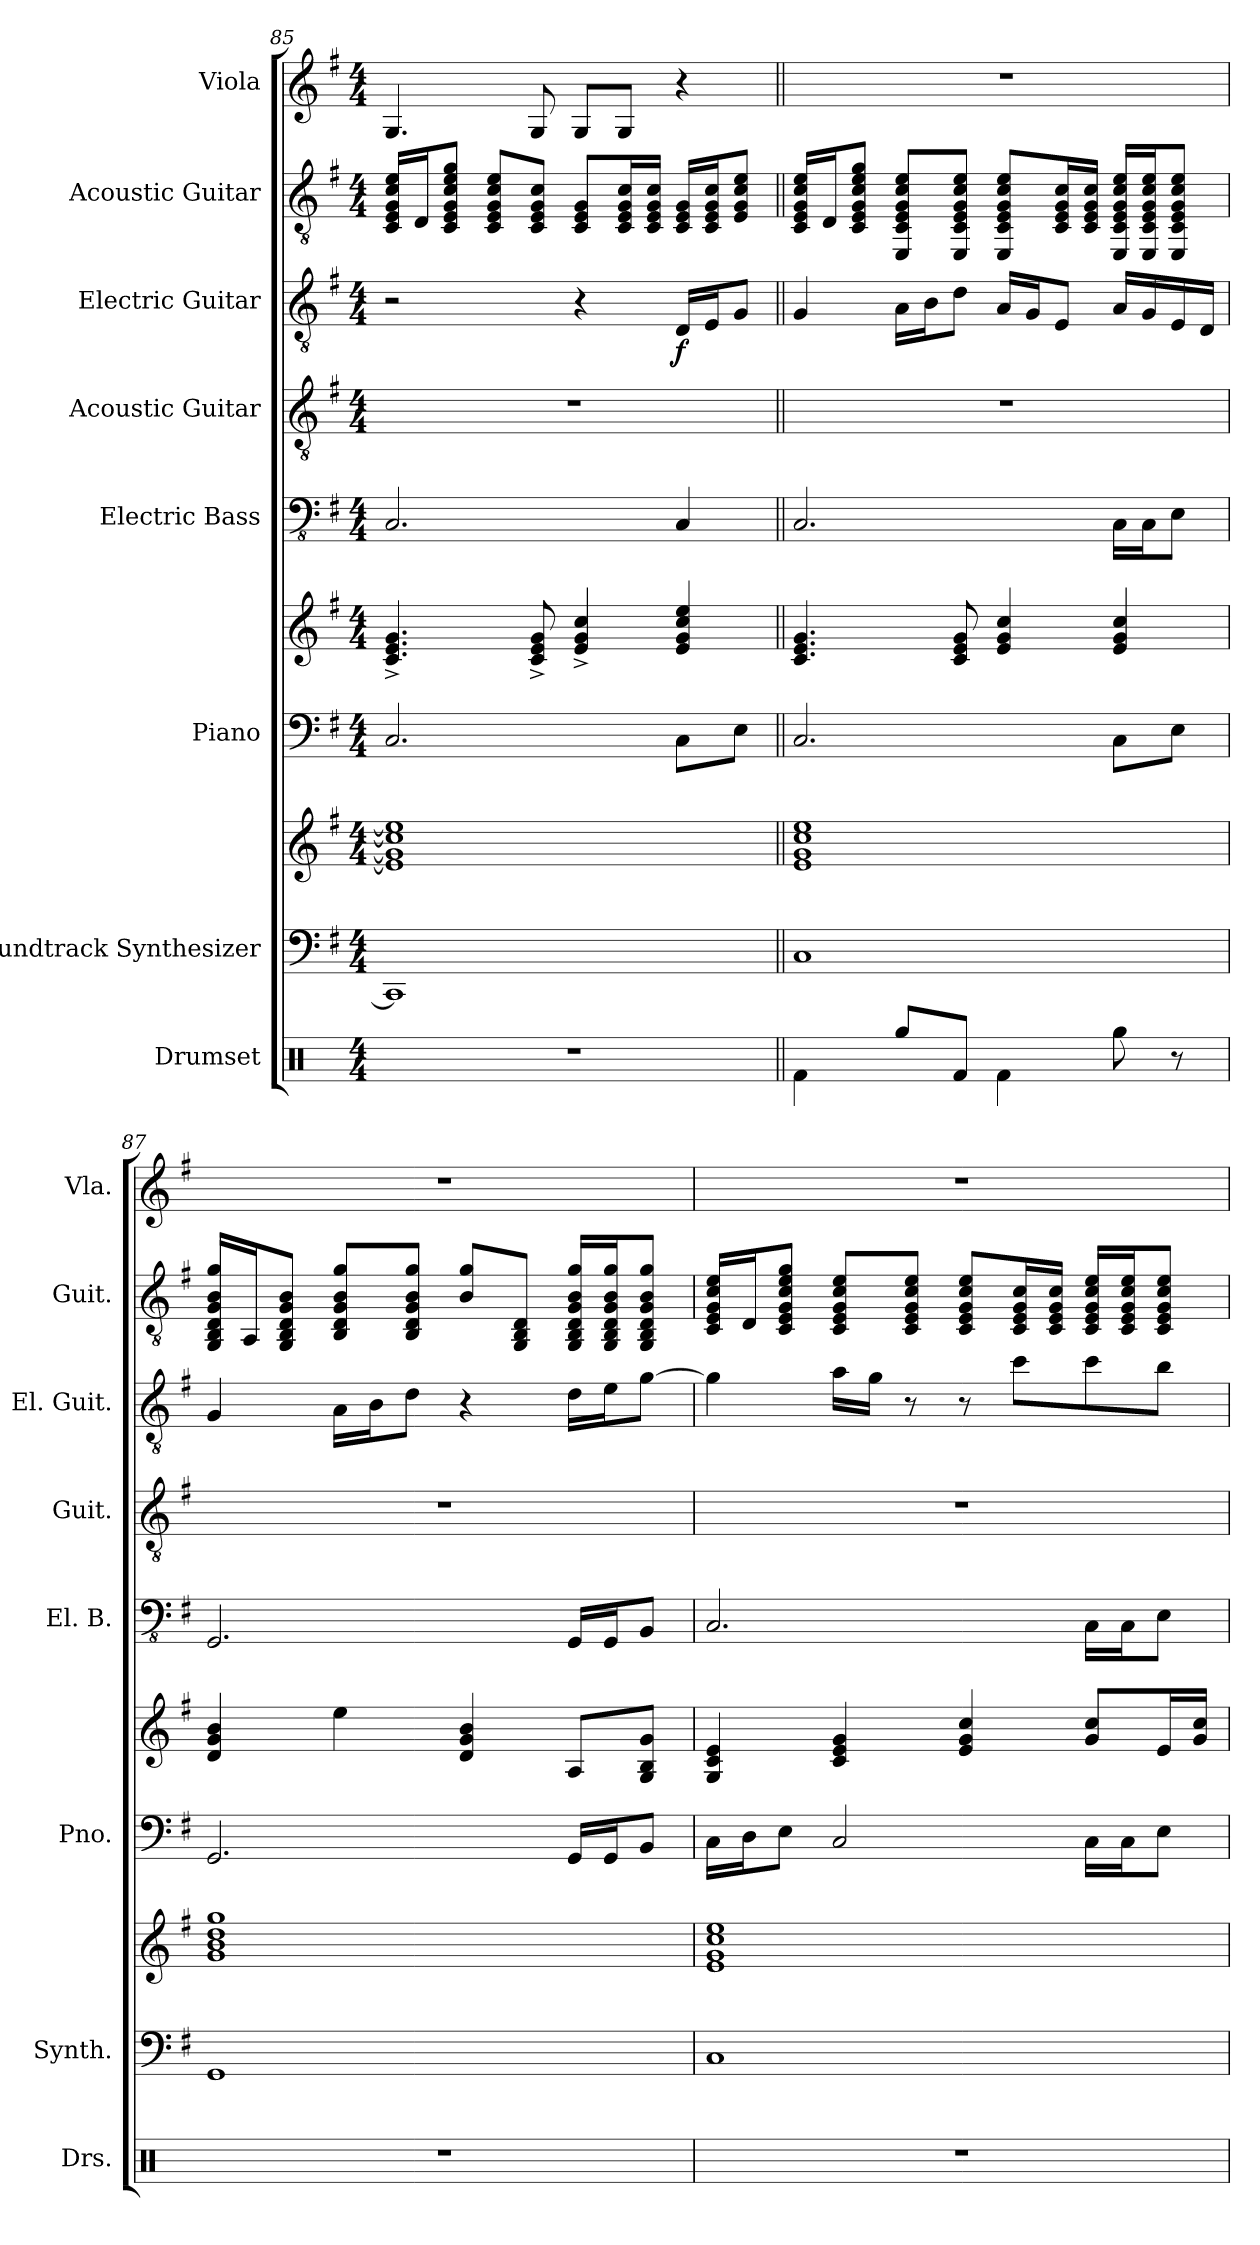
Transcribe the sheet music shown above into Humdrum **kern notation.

**kern	**kern	**kern	**kern	**kern	**kern	**kern	**kern	**dynam	**kern	**kern
*part8	*part7	*part7	*part6	*part6	*part5	*part4	*part3	*part3	*part2	*part1
*staff10	*staff9	*staff8	*staff7	*staff6	*staff5	*staff4	*staff3	*staff3	*staff2	*staff1
*I"Drumset	*I"Soundtrack Synthesizer	*	*I"Piano	*	*I"Electric Bass	*I"Acoustic Guitar	*I"Electric Guitar	*	*I"Acoustic Guitar	*I"Viola
*I'Drs.	*I'Synth.	*	*I'Pno.	*	*I'El. B.	*I'Guit.	*I'El. Guit.	*	*I'Guit.	*I'Vla.
*clefX	*clefF4	*clefG2	*clefF4	*clefG2	*clefFv4	*clefGv2	*clefGv2	*	*clefGv2	*clefG2
*k[]	*k[f#]	*k[f#]	*k[f#]	*k[f#]	*k[f#]	*k[f#]	*k[f#]	*	*k[f#]	*k[f#]
*M4/4	*M4/4	*M4/4	*M4/4	*M4/4	*M4/4	*M4/4	*M4/4	*	*M4/4	*M4/4
=85	=85	=85	=85	=85	=85	=85	=85	=85	=85	=85
1r	1CC]	1e] 1g] 1cc] 1ee]	2.C/	4.c/^ 4.e/^ 4.g/^	2.CC/	1r	2r	.	16C/ 16E/ 16G/ 16c/ 16e/LL	4.G/
.	.	.	.	.	.	.	.	.	16D/J	.
.	.	.	.	.	.	.	.	.	8C/ 8E/ 8G/ 8c/ 8e/ 8g/J	.
.	.	.	.	.	.	.	.	.	8C/ 8E/ 8G/ 8c/ 8e/L	.
.	.	.	.	8c/^ 8e/^ 8g/^	.	.	.	.	8C/ 8E/ 8G/ 8c/J	8G/
.	.	.	.	4e/^ 4g/^ 4cc/^	.	.	4r	.	8C/ 8E/ 8G/L	8G/L
.	.	.	.	.	.	.	.	.	16C/ 16E/ 16G/ 16c/L	8G/J
.	.	.	.	.	.	.	.	.	16C/ 16E/ 16G/ 16c/JJ	.
!	!	!	!	!	!	!	!	!LO:DY:b	!	!
.	.	.	8C\L	4e/ 4g/ 4cc/ 4ee/	4CC/	.	16D/LL	f	16C/ 16E/ 16G/LL	4r
.	.	.	.	.	.	.	16E/J	.	16C/ 16E/ 16G/ 16c/J	.
.	.	.	8E\J	.	.	.	8G/J	.	8E/ 8G/ 8c/ 8e/J	.
=86||	=86||	=86||	=86||	=86||	=86||	=86||	=86||	=86||	=86||	=86||
4Rf\	1C	1e 1g 1cc 1ee	2.C/	4.c/ 4.e/ 4.g/	2.CC/	1r	4G/	.	16C/ 16E/ 16G/ 16c/ 16e/LL	1r
.	.	.	.	.	.	.	.	.	16D/J	.
.	.	.	.	.	.	.	.	.	8C/ 8E/ 8G/ 8c/ 8e/ 8g/J	.
8Rgg/L	.	.	.	.	.	.	16A\LL	.	8EE/ 8C/ 8E/ 8G/ 8c/ 8e/L	.
.	.	.	.	.	.	.	16B\J	.	.	.
8Rf/J	.	.	.	8c/ 8e/ 8g/	.	.	8d\J	.	8EE/ 8C/ 8E/ 8G/ 8c/ 8e/J	.
4Rf\	.	.	.	4e/ 4g/ 4cc/	.	.	16A/LL	.	8EE/ 8C/ 8E/ 8G/ 8c/ 8e/L	.
.	.	.	.	.	.	.	16G/J	.	.	.
.	.	.	.	.	.	.	8E/J	.	16C/ 16E/ 16G/ 16c/L	.
.	.	.	.	.	.	.	.	.	16C/ 16E/ 16G/ 16c/JJ	.
8Rgg\	.	.	8C\L	4e/ 4g/ 4cc/	16CC\LL	.	16A/LL	.	16EE/ 16C/ 16E/ 16G/ 16c/ 16e/LL	.
.	.	.	.	.	16CC\J	.	16G/	.	16EE/ 16C/ 16E/ 16G/ 16c/ 16e/J	.
8r	.	.	8E\J	.	8EE\J	.	16E/	.	8EE/ 8C/ 8E/ 8G/ 8c/ 8e/J	.
.	.	.	.	.	.	.	16D/JJ	.	.	.
!!LO:PB:g=z
=87	=87	=87	=87	=87	=87	=87	=87	=87	=87	=87
1r	1GG	1g 1b 1dd 1gg	2.GG/	4d/ 4g/ 4b/	2.GGG/	1r	4G/	.	16GG/ 16BB/ 16D/ 16G/ 16B/ 16g/LL	1r
.	.	.	.	.	.	.	.	.	16AA/J	.
.	.	.	.	.	.	.	.	.	8GG/ 8BB/ 8D/ 8G/ 8B/J	.
.	.	.	.	4ee\	.	.	16A\LL	.	8BB/ 8D/ 8G/ 8B/ 8g/L	.
.	.	.	.	.	.	.	16B\J	.	.	.
.	.	.	.	.	.	.	8d\J	.	8BB/ 8D/ 8G/ 8B/ 8g/J	.
.	.	.	.	4d/ 4g/ 4b/	.	.	4r	.	8B/ 8g/L	.
.	.	.	.	.	.	.	.	.	8GG/ 8BB/ 8D/J	.
.	.	.	16GG/LL	8A/L	16GGG/LL	.	16d\LL	.	16GG/ 16BB/ 16D/ 16G/ 16B/ 16g/LL	.
.	.	.	16GG/J	.	16GGG/J	.	16e\J	.	16GG/ 16BB/ 16D/ 16G/ 16B/ 16g/J	.
.	.	.	8BB/J	8G/ 8B/ 8g/J	8BBB/J	.	[8g\J	.	8GG/ 8BB/ 8D/ 8G/ 8B/ 8g/J	.
=88	=88	=88	=88	=88	=88	=88	=88	=88	=88	=88
1r	1C	1e 1g 1cc 1ee	16C\LL	4G/ 4c/ 4e/	2.CC/	1r	4g\]	.	16C/ 16E/ 16G/ 16c/ 16e/LL	1r
.	.	.	16D\J	.	.	.	.	.	16D/J	.
.	.	.	8E\J	.	.	.	.	.	8C/ 8E/ 8G/ 8c/ 8e/ 8g/J	.
.	.	.	2C/	4c/ 4e/ 4g/	.	.	16a\LL	.	8C/ 8E/ 8G/ 8c/ 8e/L	.
.	.	.	.	.	.	.	16g\JJ	.	.	.
.	.	.	.	.	.	.	8r	.	8C/ 8E/ 8G/ 8c/ 8e/J	.
.	.	.	.	4e/ 4g/ 4cc/	.	.	8r	.	8C/ 8E/ 8G/ 8c/ 8e/L	.
.	.	.	.	.	.	.	8cc\L	.	16C/ 16E/ 16G/ 16c/L	.
.	.	.	.	.	.	.	.	.	16C/ 16E/ 16G/ 16c/JJ	.
.	.	.	16C\LL	8g/ 8cc/L	16CC\LL	.	8cc\	.	16C/ 16E/ 16G/ 16c/ 16e/LL	.
.	.	.	16C\J	.	16CC\J	.	.	.	16C/ 16E/ 16G/ 16c/ 16e/J	.
.	.	.	8E\J	16e/L	8EE\J	.	8b\J	.	8C/ 8E/ 8G/ 8c/ 8e/J	.
.	.	.	.	16g/ 16cc/JJ	.	.	.	.	.	.
=	=	=	=	=	=	=	=	=	=	=
*-	*-	*-	*-	*-	*-	*-	*-	*-	*-	*-
